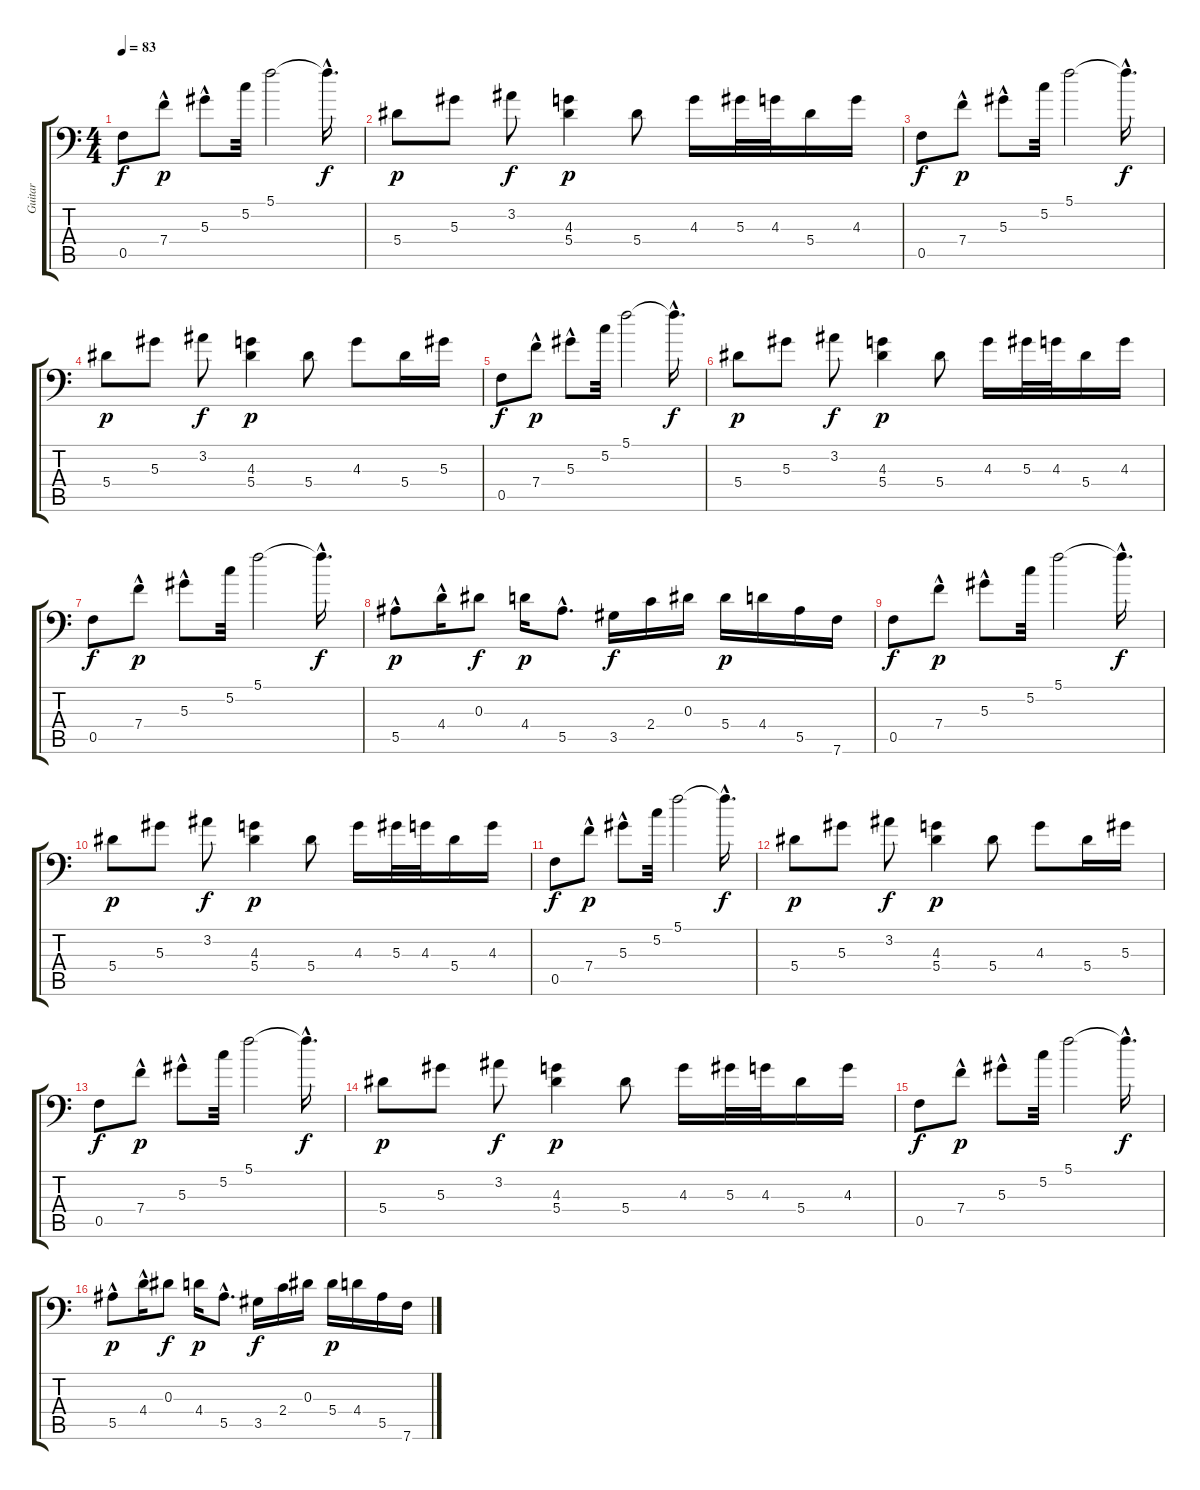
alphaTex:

\track ("Guitar" "Guitar") {instrument acousticguitarnylon}
\staff {score tabs}
\tuning (C4 G3 Eb3 Bb2 F2 Bb1) {hide}
\ts (4 4)
\tempo 83
\clef f4
\ks c
0.5.8{dy f volume 16 instrument acousticguitarnylon} 7.4{hac}.8{dy p} 5.3{hac}.8 5.2.32 5.1.2 5.1{hac t}.16{d dy f} |
5.4.8{dy p} 5.3.8 3.2.8{dy f} (4.3 5.4).4{dy p} 5.4.8 4.3.16 5.3.32 4.3.32 5.4.16 4.3.16 |
0.5.8{dy f} 7.4{hac}.8{dy p} 5.3{hac}.8 5.2.32 5.1.2 5.1{hac t}.16{d dy f} |
5.4.8{dy p} 5.3.8 3.2.8{dy f} (4.3 5.4).4{dy p} 5.4.8 4.3.8 5.4.16 5.3.16 |
0.5.8{dy f} 7.4{hac}.8{dy p} 5.3{hac}.8 5.2.32 5.1.2 5.1{hac t}.16{d dy f} |
5.4.8{dy p} 5.3.8 3.2.8{dy f} (4.3 5.4).4{dy p} 5.4.8 4.3.16 5.3.32 4.3.32 5.4.16 4.3.16 |
0.5.8{dy f} 7.4{hac}.8{dy p} 5.3{hac}.8 5.2.32 5.1.2 5.1{hac t}.16{d dy f} |
5.5{hac}.8{dy p} 4.4{hac}.16 0.3.8{dy f} 4.4.16{dy p} 5.5{hac}.8{d} 3.5.16{dy f} 2.4.16 0.3.16 5.4.16{dy p} 4.4.16 5.5.16 7.6.16 |
0.5.8{dy f} 7.4{hac}.8{dy p} 5.3{hac}.8 5.2.32 5.1.2 5.1{hac t}.16{d dy f} |
5.4.8{dy p} 5.3.8 3.2.8{dy f} (4.3 5.4).4{dy p} 5.4.8 4.3.16 5.3.32 4.3.32 5.4.16 4.3.16 |
0.5.8{dy f} 7.4{hac}.8{dy p} 5.3{hac}.8 5.2.32 5.1.2 5.1{hac t}.16{d dy f} |
5.4.8{dy p} 5.3.8 3.2.8{dy f} (4.3 5.4).4{dy p} 5.4.8 4.3.8 5.4.16 5.3.16 |
0.5.8{dy f} 7.4{hac}.8{dy p} 5.3{hac}.8 5.2.32 5.1.2 5.1{hac t}.16{d dy f} |
5.4.8{dy p} 5.3.8 3.2.8{dy f} (4.3 5.4).4{dy p} 5.4.8 4.3.16 5.3.32 4.3.32 5.4.16 4.3.16 |
0.5.8{dy f} 7.4{hac}.8{dy p} 5.3{hac}.8 5.2.32 5.1.2 5.1{hac t}.16{d dy f} |
5.5{hac}.8{dy p} 4.4{hac}.16 0.3.8{dy f} 4.4.16{dy p} 5.5{hac}.8{d} 3.5.16{dy f} 2.4.16 0.3.16 5.4.16{dy p} 4.4.16 5.5.16 7.6.16
